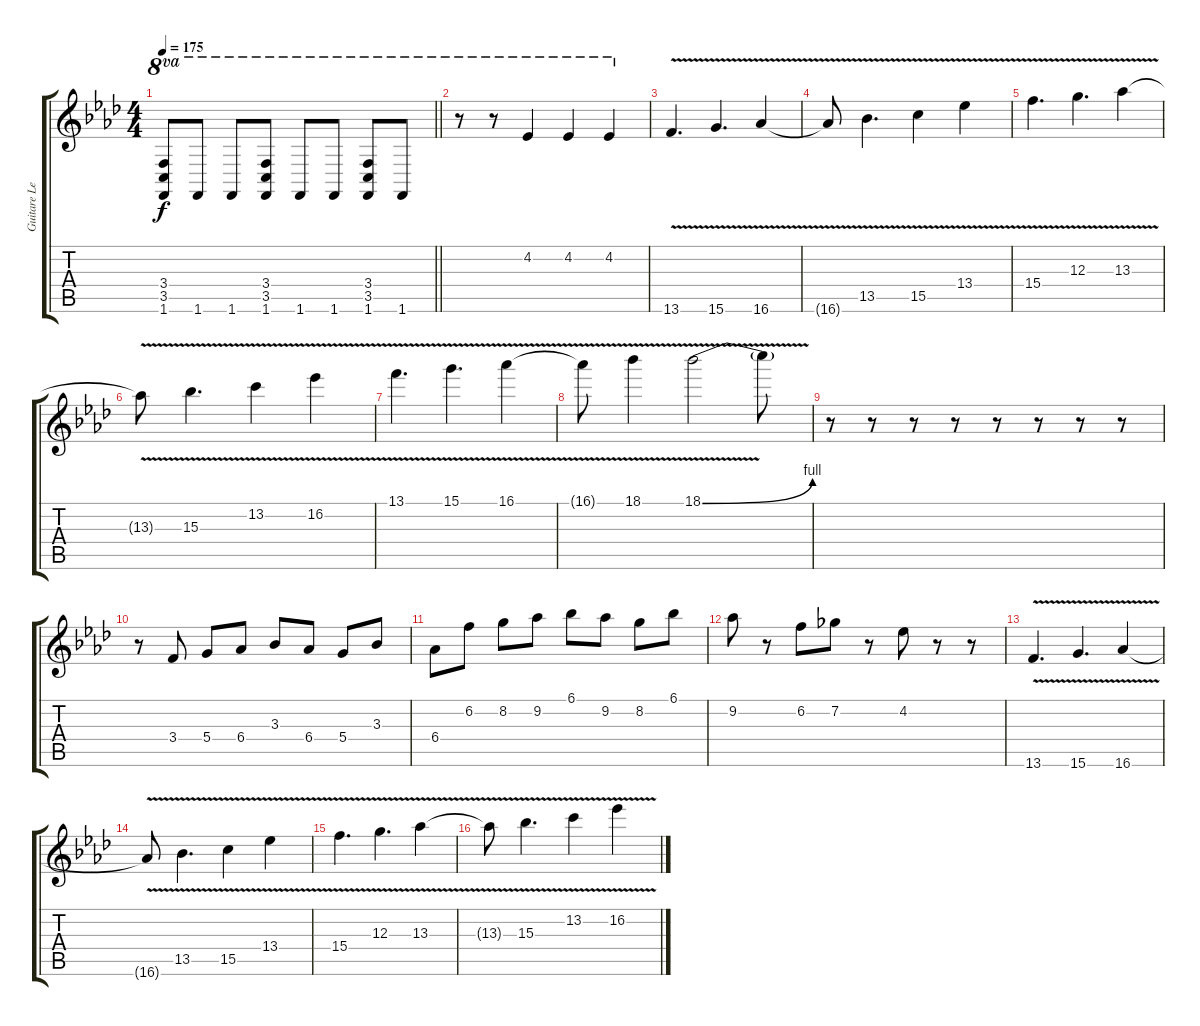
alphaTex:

\track ("Guitare Lead" "Guitare Le") {instrument distortionguitar}
\staff {score tabs}
\tuning (E4 B3 G3 D3 A2 E2) {hide}
\ts (4 4)
\tempo 175
\clef g2
\barLineRight lightlight
\ks ab
(3.4 3.5 1.6).8{ot 8va dy f} 1.6.8{ot 8va} 1.6.8{ot 8va} (3.4 3.5 1.6).8{ot 8va} 1.6.8{ot 8va} 1.6.8{ot 8va} (3.4 3.5 1.6).8{ot 8va} 1.6.8{ot 8va} |
r.8{ot 8va} r.8{ot 8va} 4.2.4{ot 8va} 4.2.4{ot 8va} 4.2.4{ot 8va} |
13.6{v}.4{d} 15.6{v}.4{d} 16.6{v}.4 |
16.6{t}.8 13.5{v}.4{d} 15.5{v}.4 13.4{v}.4 |
15.4{v}.4{d} 12.3{v}.4{d} 13.3{v}.4 |
13.3{t}.8 15.3{v}.4{d} 13.2{v}.4 16.2{v}.4 |
13.1{v}.4{d} 15.1{v}.4{d} 16.1{v}.4 |
16.1{t}.8 18.1{v}.4 18.1{be (bend 0 0 60 4) v}.2 18.1{t}.8 |
r.8 r.8 r.8 r.8 r.8 r.8 r.8 r.8 |
r.8 3.4.8 5.4.8 6.4.8 3.3.8 6.4.8 5.4.8 3.3.8 |
6.4.8 6.2.8 8.2.8 9.2.8 6.1.8 9.2.8 8.2.8 6.1.8 |
9.2.8 r.8 6.2.8 7.2.8 r.8 4.2.8 r.8 r.8 |
13.6{v}.4{d} 15.6{v}.4{d} 16.6{v}.4 |
16.6{t}.8 13.5{v}.4{d} 15.5{v}.4 13.4{v}.4 |
15.4{v}.4{d} 12.3{v}.4{d} 13.3{v}.4 |
13.3{t}.8 15.3{v}.4{d} 13.2{v}.4 16.2{v}.4
